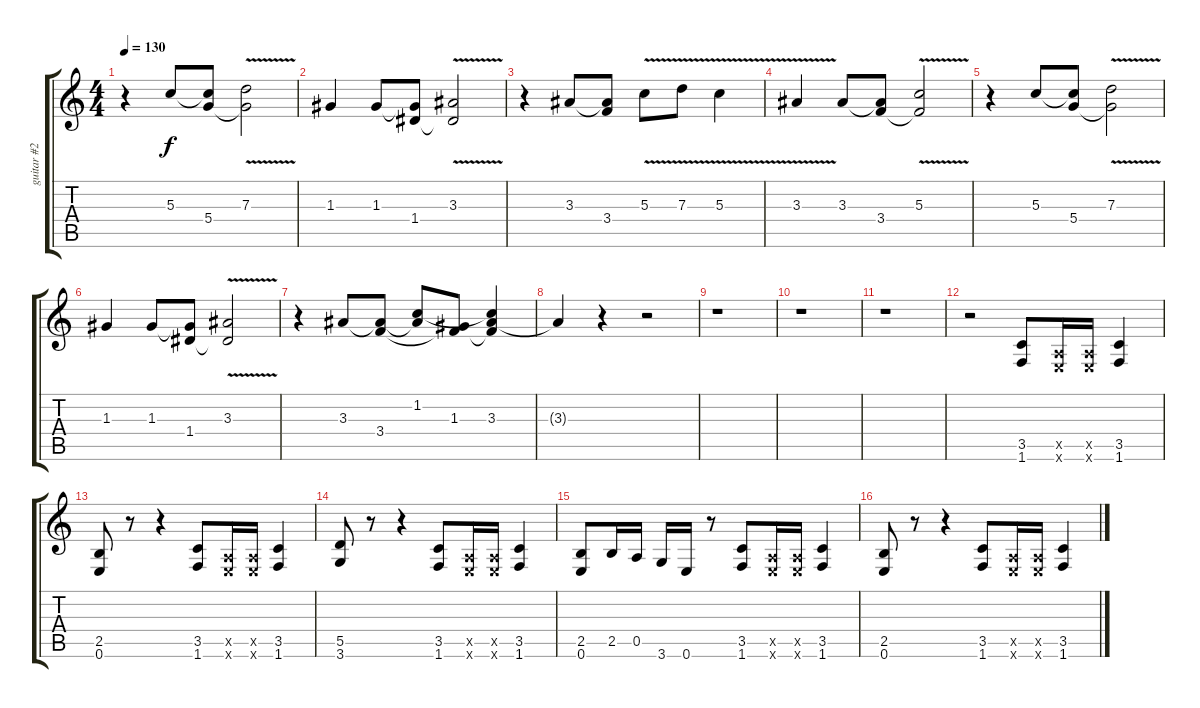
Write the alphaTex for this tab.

\track ("guitar #2 1st Lead" "guitar #2 ") {instrument acousticguitarsteel}
\staff {score tabs}
\tuning (E4 B3 G3 D3 A2 E2) {hide}
\ts (4 4)
\tempo 130
\clef g2
\ks c
r.4{dy f} 5.3.8 (5.3{t} 5.4).8 (7.3{v} 5.4{t}).2 |
1.3.4 1.3.8 (1.3{t} 1.4).8 (3.3{v} 1.4{t}).2 |
r.4 3.3.8 (3.3{t} 3.4).8 5.3{v}.8 7.3{v}.8 5.3{v}.4 |
3.3{v}.4 3.3.8 (3.3{t} 3.4).8 (5.3{v} 3.4{t}).2 |
r.4 5.3.8 (5.3{t} 5.4).8 (7.3{v} 5.4{t}).2 |
1.3.4 1.3.8 (1.3{t} 1.4).8 (3.3{v} 1.4{t}).2 |
r.4 3.3.8 (3.3{t} 3.4).8 (1.2 3.3{t}).8 (1.3 3.4{t}).8 (1.2{t} 3.3 3.4{t}).4 |
3.3{t}.4 r.4 r.2 |
r.1 |
r.1 |
r.1 |
r.2 (3.5 1.6).8 (0.5{x} 0.6{x}).16 (0.5{x} 0.6{x}).16 (3.5 1.6).4 |
(2.5 0.6).8 r.8 r.4 (3.5 1.6).8 (0.5{x} 0.6{x}).16 (0.5{x} 0.6{x}).16 (3.5 1.6).4 |
(5.5 3.6).8 r.8 r.4 (3.5 1.6).8 (0.5{x} 0.6{x}).16 (0.5{x} 0.6{x}).16 (3.5 1.6).4 |
(2.5 0.6).8 2.5.16 0.5.16 3.6.16 0.6.16 r.8 (3.5 1.6).8 (0.5{x} 0.6{x}).16 (0.5{x} 0.6{x}).16 (3.5 1.6).4 |
(2.5 0.6).8 r.8 r.4 (3.5 1.6).8 (0.5{x} 0.6{x}).16 (0.5{x} 0.6{x}).16 (3.5 1.6).4
